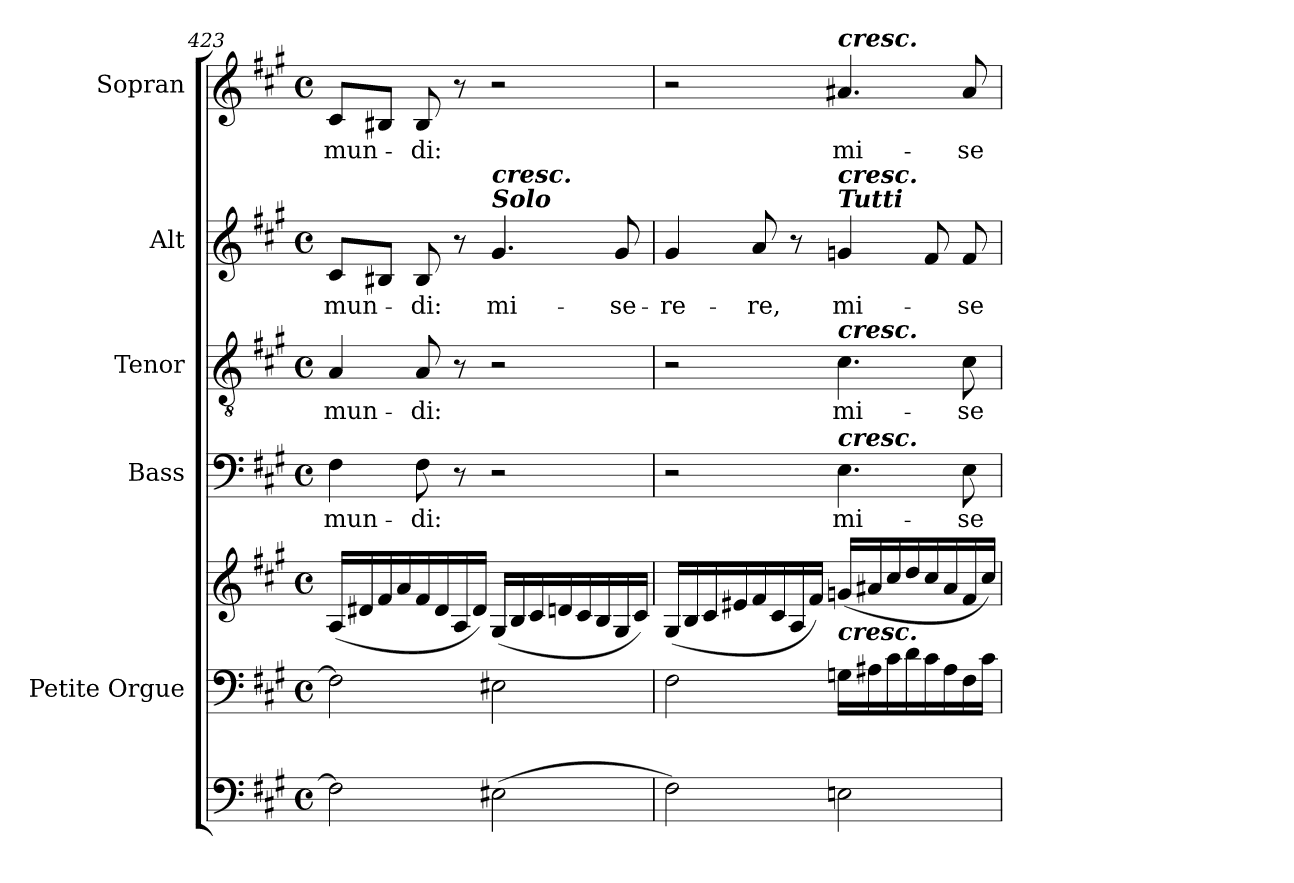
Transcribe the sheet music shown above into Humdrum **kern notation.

**kern	**kern	**kern	**kern	**text	**kern	**text	**kern	**text	**kern	**text
*part6	*part5	*part5	*part4	*part4	*part3	*part3	*part2	*part2	*part1	*part1
*staff7	*staff6	*staff5	*staff4	*staff4	*staff3	*staff3	*staff2	*staff2	*staff1	*staff1
*	*I"Petite Orgue	*	*I"Bass	*	*I"Tenor	*	*I"Alt	*	*I"Sopran	*
*	*I'Org. 1	*	*I'B.	*	*I'T.	*	*I'A.	*	*I'S.	*
*clefF4	*clefF4	*clefG2	*clefF4	*	*clefGv2	*	*clefG2	*	*clefG2	*
*k[f#c#g#]	*k[f#c#g#]	*k[f#c#g#]	*k[f#c#g#]	*	*k[f#c#g#]	*	*k[f#c#g#]	*	*k[f#c#g#]	*
*A:	*A:	*A:	*A:	*	*A:	*	*A:	*	*A:	*
*M4/4	*M4/4	*M4/4	*M4/4	*	*M4/4	*	*M4/4	*	*M4/4	*
*met(c)	*met(c)	*met(c)	*met(c)	*	*met(c)	*	*met(c)	*	*met(c)	*
=423	=423	=423	=423	=423	=423	=423	=423	=423	=423	=423
!	!	!	!	!LO:LY:b	!	!LO:LY:b	!	!LO:LY:b	!	!LO:LY:b
2F#\]	2F#\]	(<16A/LL	4F#\	mun-	4A/	mun-	8c#/L	mun-	8c#/L	mun-
.	.	16d#X/	.	.	.	.	.	.	.	.
.	.	16f#/	.	.	.	.	8B#X/J	.	8B#X/J	.
.	.	16a/	.	.	.	.	.	.	.	.
!	!	!	!	!LO:LY:b	!	!LO:LY:b	!	!LO:LY:b	!	!LO:LY:b
.	.	16f#/	8F#\	-di:	8A/	-di:	8B#/	-di:	8B#/	-di:
.	.	16d#/	.	.	.	.	.	.	.	.
.	.	16A/	8r	.	8r	.	8r	.	8r	.
.	.	16d#/JJ)	.	.	.	.	.	.	.	.
!	!	!	!	!	!	!	!LO:TX:a:Bi:t=Solo	!	!	!
!	!	!	!	!	!	!	!LO:TX:a:Bi:t=cresc.	!	!	!
!	!	!	!	!	!	!	!	!LO:LY:b	!	!
(>2E#X\	2E#X\	(<16G#/LL	2r	.	2r	.	4.g#/	mi-	2r	.
.	.	16B/	.	.	.	.	.	.	.	.
.	.	16c#/	.	.	.	.	.	.	.	.
.	.	16dn/	.	.	.	.	.	.	.	.
.	.	16c#/	.	.	.	.	.	.	.	.
.	.	16B/	.	.	.	.	.	.	.	.
!	!	!	!	!	!	!	!	!LO:LY:b	!	!
.	.	16G#/	.	.	.	.	8g#/	-se-	.	.
.	.	16c#/JJ)	.	.	.	.	.	.	.	.
!!LO:LB:g=z
=424	=424	=424	=424	=424	=424	=424	=424	=424	=424	=424
!	!	!	!	!	!	!	!	!LO:LY:b	!	!
2F#\)	2F#\	(<16G#/LL	2r	.	2r	.	4g#/	-re-	2r	.
.	.	16B/	.	.	.	.	.	.	.	.
.	.	16c#/	.	.	.	.	.	.	.	.
.	.	16e#X/	.	.	.	.	.	.	.	.
!	!	!	!	!	!	!	!	!LO:LY:b	!	!
.	.	16f#/	.	.	.	.	8a/	-re,	.	.
.	.	16c#/	.	.	.	.	.	.	.	.
.	.	16A/	.	.	.	.	8r	.	.	.
.	.	16f#/JJ)	.	.	.	.	.	.	.	.
!	!	!	!	!	!	!	!	!	!LO:TX:a:Bi:t=cresc.	!
!	!	!	!	!	!	!	!LO:TX:a:Bi:t=Tutti	!	!	!
!	!	!	!	!	!	!	!LO:TX:a:Bi:t=cresc.	!	!	!
!	!	!	!	!	!LO:TX:a:Bi:t=cresc.	!	!	!	!	!
!	!	!	!LO:TX:a:Bi:t=cresc.	!	!	!	!	!	!	!
!	!	!LO:TX:b:Bi:t=cresc.	!	!	!	!	!	!	!	!
!	!	!	!	!LO:LY:b	!	!LO:LY:b	!	!LO:LY:b	!	!LO:LY:b
2En\	16Gn\LL	(<16gn/LL	4.E\	mi-	4.c#\	mi-	4gn/	mi-	4.a#X/	mi-
.	16A#X\	16a#X/	.	.	.	.	.	.	.	.
.	16c#\	16cc#/	.	.	.	.	.	.	.	.
.	16d\	16dd/	.	.	.	.	.	.	.	.
.	16c#\	16cc#/	.	.	.	.	8f#/	.	.	.
.	16A#\	16a#/	.	.	.	.	.	.	.	.
!	!	!	!	!LO:LY:b	!	!LO:LY:b	!	!LO:LY:b	!	!LO:LY:b
.	16F#\	16f#/	8E\	-se-	8c#\	-se-	8f#/	-se-	8a#/	-se-
.	16c#\JJ	16cc#/JJ)	.	.	.	.	.	.	.	.
=	=	=	=	=	=	=	=	=	=	=
*-	*-	*-	*-	*-	*-	*-	*-	*-	*-	*-
